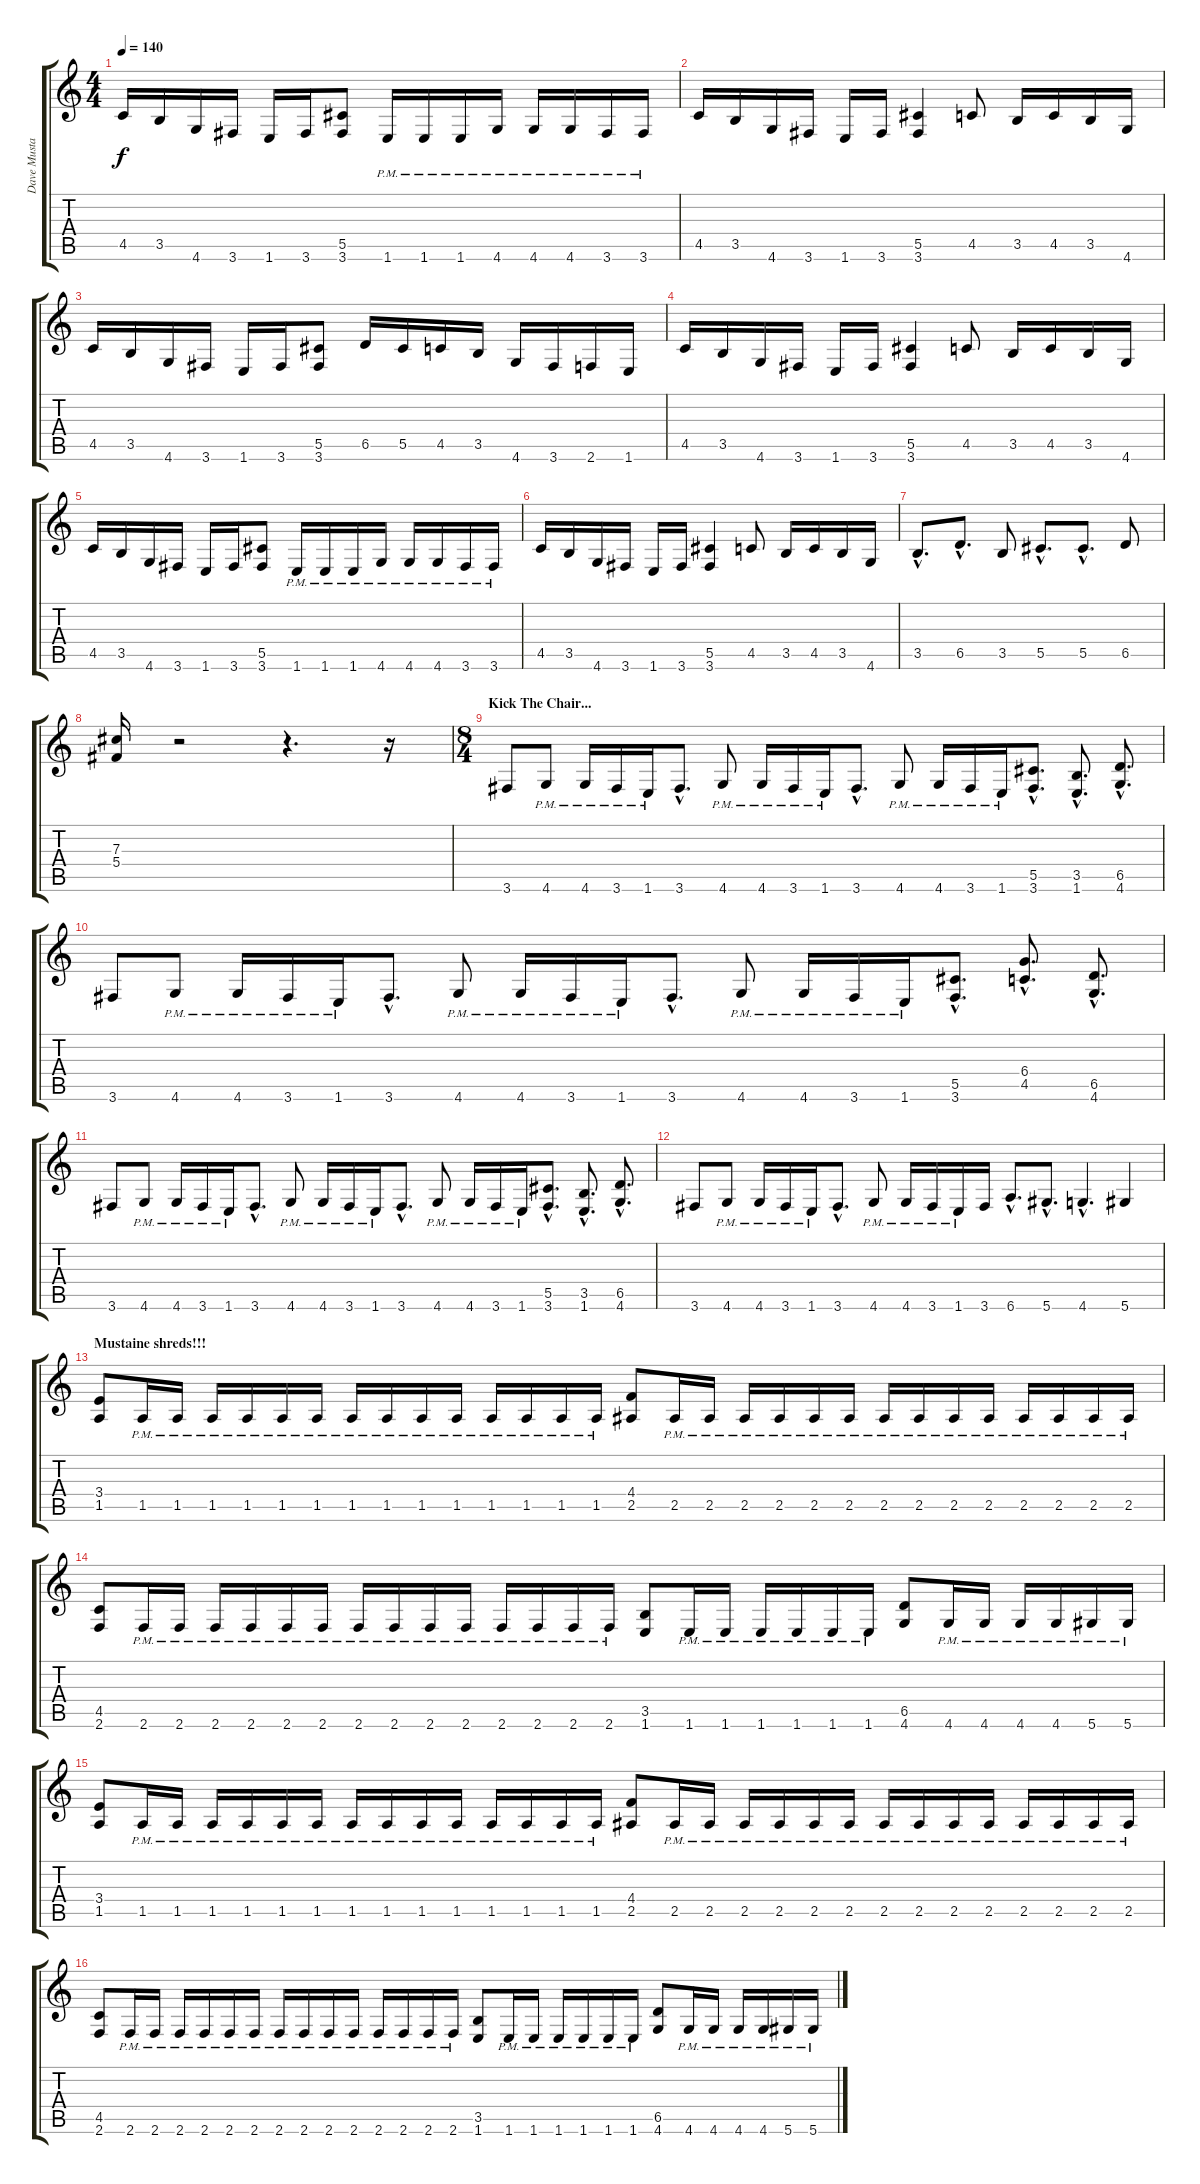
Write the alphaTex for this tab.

\track ("Dave Mustaine Rhytm" "Dave Musta") {instrument distortionguitar}
\staff {score tabs}
\tuning (Eb4 Bb3 Gb3 Db3 Ab2 Eb2) {hide}
\ts (4 4)
\tempo 140
\clef g2
\ks c
4.5.16{dy f} 3.5.16 4.6.16 3.6.16 1.6.16 3.6.16 (5.5 3.6).8 1.6{pm}.16 1.6{pm}.16 1.6{pm}.16 4.6{pm}.16 4.6{pm}.16 4.6{pm}.16 3.6{pm}.16 3.6{pm}.16 |
4.5.16 3.5.16 4.6.16 3.6.16 1.6.16 3.6.16 (5.5 3.6).4 4.5.8 3.5.16 4.5.16 3.5.16 4.6.16 |
4.5.16 3.5.16 4.6.16 3.6.16 1.6.16 3.6.16 (5.5 3.6).8 6.5.16 5.5.16 4.5.16 3.5.16 4.6.16 3.6.16 2.6.16 1.6.16 |
4.5.16 3.5.16 4.6.16 3.6.16 1.6.16 3.6.16 (5.5 3.6).4 4.5.8 3.5.16 4.5.16 3.5.16 4.6.16 |
4.5.16 3.5.16 4.6.16 3.6.16 1.6.16 3.6.16 (5.5 3.6).8 1.6{pm}.16 1.6{pm}.16 1.6{pm}.16 4.6{pm}.16 4.6{pm}.16 4.6{pm}.16 3.6{pm}.16 3.6{pm}.16 |
4.5.16 3.5.16 4.6.16 3.6.16 1.6.16 3.6.16 (5.5 3.6).4 4.5.8 3.5.16 4.5.16 3.5.16 4.6.16 |
3.5{hac}.8{d} 6.5{hac}.8{d} 3.5.8 5.5{hac}.8{d} 5.5{hac}.8{d} 6.5.8 |
(7.3 5.4).16 r.2 r.4{d} r.16 |
\ts (8 4)
\section ("" "Kick The Chair...")
3.6.8 4.6{pm}.8 4.6{pm}.16 3.6{pm}.16 1.6{pm}.16 3.6{hac}.8{d} 4.6{pm}.8 4.6{pm}.16 3.6{pm}.16 1.6{pm}.16 3.6{hac}.8{d} 4.6{pm}.8 4.6{pm}.16 3.6{pm}.16 1.6{pm}.16 (5.5{hac} 3.6{hac}).8{d} (3.5{hac} 1.6{hac}).8{d} (6.5{hac} 4.6{hac}).8{d} |
3.6.8 4.6{pm}.8 4.6{pm}.16 3.6{pm}.16 1.6{pm}.16 3.6{hac}.8{d} 4.6{pm}.8 4.6{pm}.16 3.6{pm}.16 1.6{pm}.16 3.6{hac}.8{d} 4.6{pm}.8 4.6{pm}.16 3.6{pm}.16 1.6{pm}.16 (5.5{hac} 3.6{hac}).8{d} (6.4{hac} 4.5{hac}).8{d} (6.5{hac} 4.6{hac}).8{d} |
3.6.8 4.6{pm}.8 4.6{pm}.16 3.6{pm}.16 1.6{pm}.16 3.6{hac}.8{d} 4.6{pm}.8 4.6{pm}.16 3.6{pm}.16 1.6{pm}.16 3.6{hac}.8{d} 4.6{pm}.8 4.6{pm}.16 3.6{pm}.16 1.6{pm}.16 (5.5{hac} 3.6{hac}).8{d} (3.5{hac} 1.6{hac}).8{d} (6.5{hac} 4.6{hac}).8{d} |
3.6.8 4.6{pm}.8 4.6{pm}.16 3.6{pm}.16 1.6{pm}.16 3.6{hac}.8{d} 4.6{pm}.8 4.6{pm}.16 3.6{pm}.16 1.6{pm}.16 3.6.16 6.6{hac}.8{d} 5.6{hac}.8{d} 4.6{hac}.4{d} 5.6.4 |
\section ("" "Mustaine shreds!!!")
(3.4 1.5).8 1.5{pm}.16 1.5{pm}.16 1.5{pm}.16 1.5{pm}.16 1.5{pm}.16 1.5{pm}.16 1.5{pm}.16 1.5{pm}.16 1.5{pm}.16 1.5{pm}.16 1.5{pm}.16 1.5{pm}.16 1.5{pm}.16 1.5{pm}.16 (4.4 2.5).8 2.5{pm}.16 2.5{pm}.16 2.5{pm}.16 2.5{pm}.16 2.5{pm}.16 2.5{pm}.16 2.5{pm}.16 2.5{pm}.16 2.5{pm}.16 2.5{pm}.16 2.5{pm}.16 2.5{pm}.16 2.5{pm}.16 2.5{pm}.16 |
(4.5 2.6).8 2.6{pm}.16 2.6{pm}.16 2.6{pm}.16 2.6{pm}.16 2.6{pm}.16 2.6{pm}.16 2.6{pm}.16 2.6{pm}.16 2.6{pm}.16 2.6{pm}.16 2.6{pm}.16 2.6{pm}.16 2.6{pm}.16 2.6{pm}.16 (3.5 1.6).8 1.6{pm}.16 1.6{pm}.16 1.6{pm}.16 1.6{pm}.16 1.6{pm}.16 1.6{pm}.16 (6.5 4.6).8 4.6{pm}.16 4.6{pm}.16 4.6{pm}.16 4.6{pm}.16 5.6{pm}.16 5.6{pm}.16 |
(3.4 1.5).8 1.5{pm}.16 1.5{pm}.16 1.5{pm}.16 1.5{pm}.16 1.5{pm}.16 1.5{pm}.16 1.5{pm}.16 1.5{pm}.16 1.5{pm}.16 1.5{pm}.16 1.5{pm}.16 1.5{pm}.16 1.5{pm}.16 1.5{pm}.16 (4.4 2.5).8 2.5{pm}.16 2.5{pm}.16 2.5{pm}.16 2.5{pm}.16 2.5{pm}.16 2.5{pm}.16 2.5{pm}.16 2.5{pm}.16 2.5{pm}.16 2.5{pm}.16 2.5{pm}.16 2.5{pm}.16 2.5{pm}.16 2.5{pm}.16 |
(4.5 2.6).8 2.6{pm}.16 2.6{pm}.16 2.6{pm}.16 2.6{pm}.16 2.6{pm}.16 2.6{pm}.16 2.6{pm}.16 2.6{pm}.16 2.6{pm}.16 2.6{pm}.16 2.6{pm}.16 2.6{pm}.16 2.6{pm}.16 2.6{pm}.16 (3.5 1.6).8 1.6{pm}.16 1.6{pm}.16 1.6{pm}.16 1.6{pm}.16 1.6{pm}.16 1.6{pm}.16 (6.5 4.6).8 4.6{pm}.16 4.6{pm}.16 4.6{pm}.16 4.6{pm}.16 5.6{pm}.16 5.6{pm}.16
